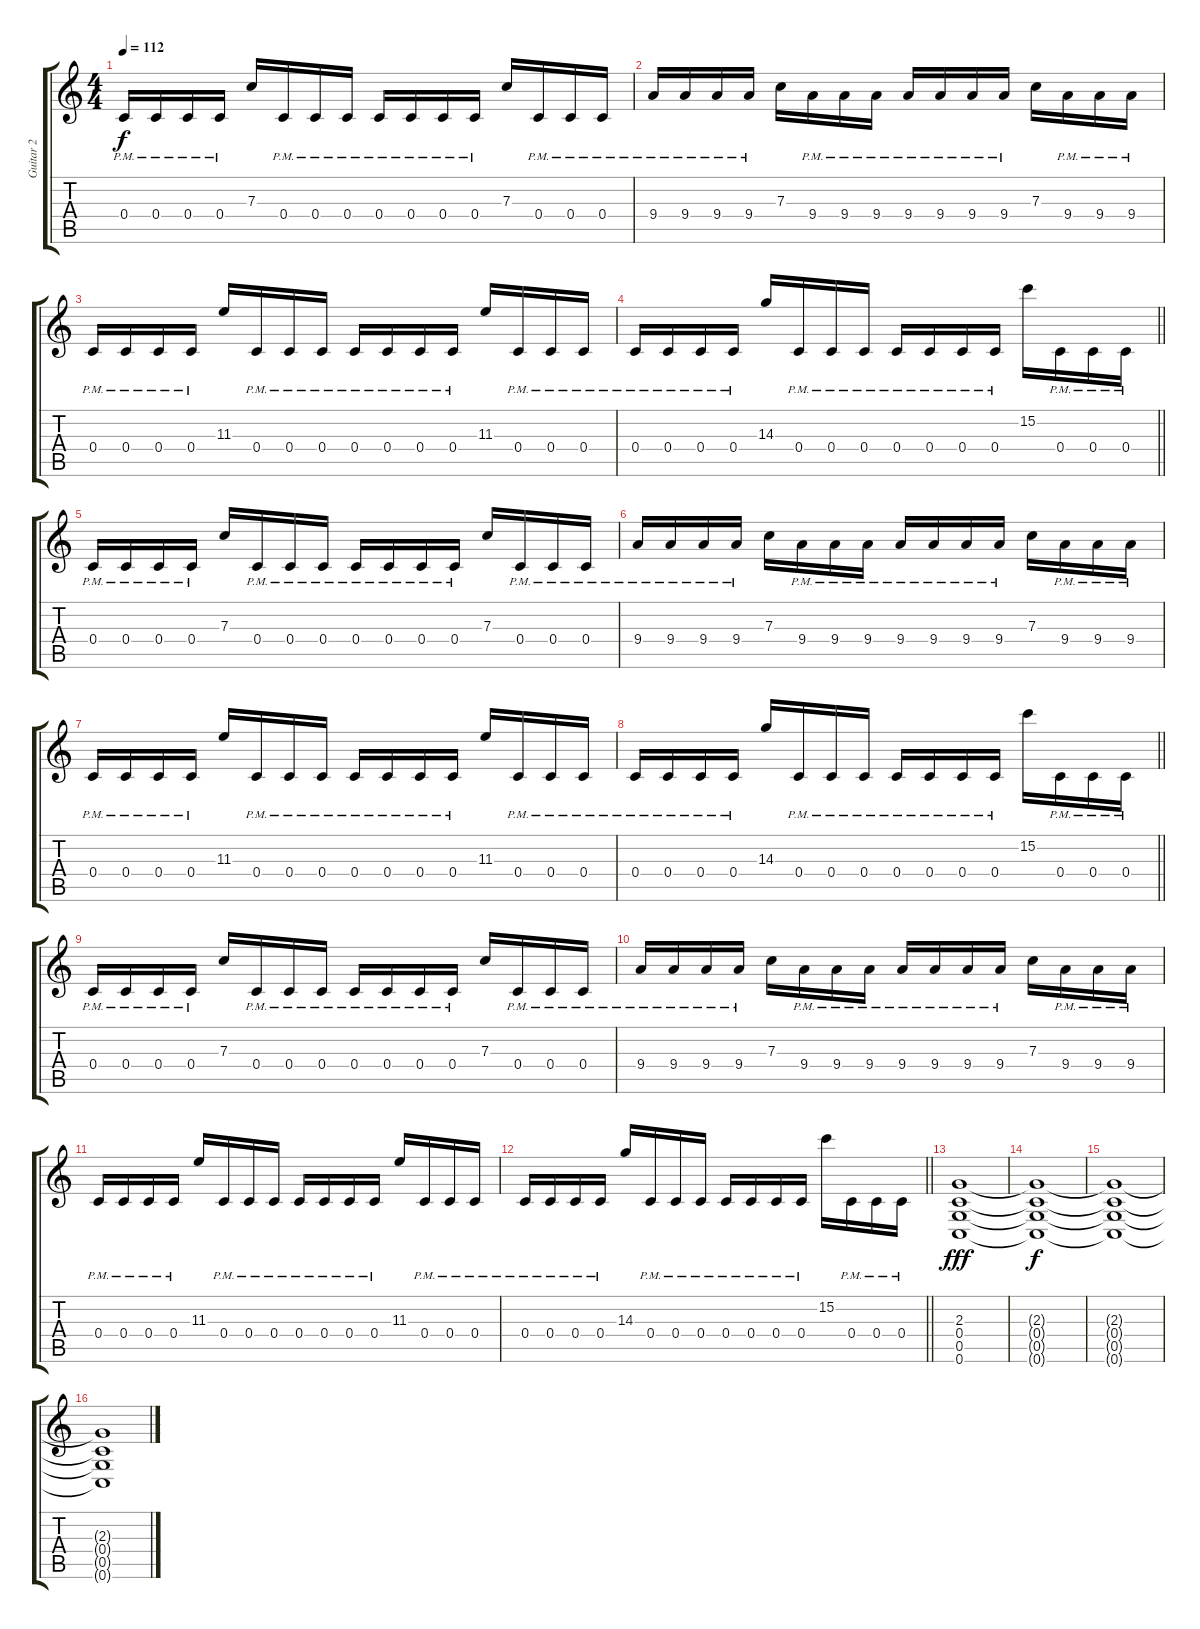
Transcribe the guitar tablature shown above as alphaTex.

\track ("Guitar 2" "Guitar 2") {instrument distortionguitar}
\staff {score tabs}
\tuning (D4 A3 F3 C3 G2 C2) {hide}
\ts (4 4)
\tempo 112
\clef g2
\ks c
0.4{pm}.16{dy f} 0.4{pm}.16 0.4{pm}.16 0.4{pm}.16 7.3.16 0.4{pm}.16 0.4{pm}.16 0.4{pm}.16 0.4{pm}.16 0.4{pm}.16 0.4{pm}.16 0.4{pm}.16 7.3.16 0.4{pm}.16 0.4{pm}.16 0.4{pm}.16 |
9.4{pm}.16 9.4{pm}.16 9.4{pm}.16 9.4{pm}.16 7.3.16 9.4{pm}.16 9.4{pm}.16 9.4{pm}.16 9.4{pm}.16 9.4{pm}.16 9.4{pm}.16 9.4{pm}.16 7.3.16 9.4{pm}.16 9.4{pm}.16 9.4{pm}.16 |
0.4{pm}.16 0.4{pm}.16 0.4{pm}.16 0.4{pm}.16 11.3.16 0.4{pm}.16 0.4{pm}.16 0.4{pm}.16 0.4{pm}.16 0.4{pm}.16 0.4{pm}.16 0.4{pm}.16 11.3.16 0.4{pm}.16 0.4{pm}.16 0.4{pm}.16 |
\barLineRight lightlight
0.4{pm}.16 0.4{pm}.16 0.4{pm}.16 0.4{pm}.16 14.3.16 0.4{pm}.16 0.4{pm}.16 0.4{pm}.16 0.4{pm}.16 0.4{pm}.16 0.4{pm}.16 0.4{pm}.16 15.2.16 0.4{pm}.16 0.4{pm}.16 0.4{pm}.16 |
0.4{pm}.16 0.4{pm}.16 0.4{pm}.16 0.4{pm}.16 7.3.16 0.4{pm}.16 0.4{pm}.16 0.4{pm}.16 0.4{pm}.16 0.4{pm}.16 0.4{pm}.16 0.4{pm}.16 7.3.16 0.4{pm}.16 0.4{pm}.16 0.4{pm}.16 |
9.4{pm}.16 9.4{pm}.16 9.4{pm}.16 9.4{pm}.16 7.3.16 9.4{pm}.16 9.4{pm}.16 9.4{pm}.16 9.4{pm}.16 9.4{pm}.16 9.4{pm}.16 9.4{pm}.16 7.3.16 9.4{pm}.16 9.4{pm}.16 9.4{pm}.16 |
0.4{pm}.16 0.4{pm}.16 0.4{pm}.16 0.4{pm}.16 11.3.16 0.4{pm}.16 0.4{pm}.16 0.4{pm}.16 0.4{pm}.16 0.4{pm}.16 0.4{pm}.16 0.4{pm}.16 11.3.16 0.4{pm}.16 0.4{pm}.16 0.4{pm}.16 |
\barLineRight lightlight
0.4{pm}.16 0.4{pm}.16 0.4{pm}.16 0.4{pm}.16 14.3.16 0.4{pm}.16 0.4{pm}.16 0.4{pm}.16 0.4{pm}.16 0.4{pm}.16 0.4{pm}.16 0.4{pm}.16 15.2.16 0.4{pm}.16 0.4{pm}.16 0.4{pm}.16 |
0.4{pm}.16 0.4{pm}.16 0.4{pm}.16 0.4{pm}.16 7.3.16 0.4{pm}.16 0.4{pm}.16 0.4{pm}.16 0.4{pm}.16 0.4{pm}.16 0.4{pm}.16 0.4{pm}.16 7.3.16 0.4{pm}.16 0.4{pm}.16 0.4{pm}.16 |
9.4{pm}.16 9.4{pm}.16 9.4{pm}.16 9.4{pm}.16 7.3.16 9.4{pm}.16 9.4{pm}.16 9.4{pm}.16 9.4{pm}.16 9.4{pm}.16 9.4{pm}.16 9.4{pm}.16 7.3.16 9.4{pm}.16 9.4{pm}.16 9.4{pm}.16 |
0.4{pm}.16 0.4{pm}.16 0.4{pm}.16 0.4{pm}.16 11.3.16 0.4{pm}.16 0.4{pm}.16 0.4{pm}.16 0.4{pm}.16 0.4{pm}.16 0.4{pm}.16 0.4{pm}.16 11.3.16 0.4{pm}.16 0.4{pm}.16 0.4{pm}.16 |
\barLineRight lightlight
0.4{pm}.16 0.4{pm}.16 0.4{pm}.16 0.4{pm}.16 14.3.16 0.4{pm}.16 0.4{pm}.16 0.4{pm}.16 0.4{pm}.16 0.4{pm}.16 0.4{pm}.16 0.4{pm}.16 15.2.16 0.4{pm}.16 0.4{pm}.16 0.4{pm}.16 |
(2.3 0.4 0.5 0.6).1{dy fff volume 0 balance 16} |
(2.3{t} 0.4{t} 0.5{t} 0.6{t}).1{dy f} |
(2.3{t} 0.4{t} 0.5{t} 0.6{t}).1 |
(2.3{t} 0.4{t} 0.5{t} 0.6{t}).1
